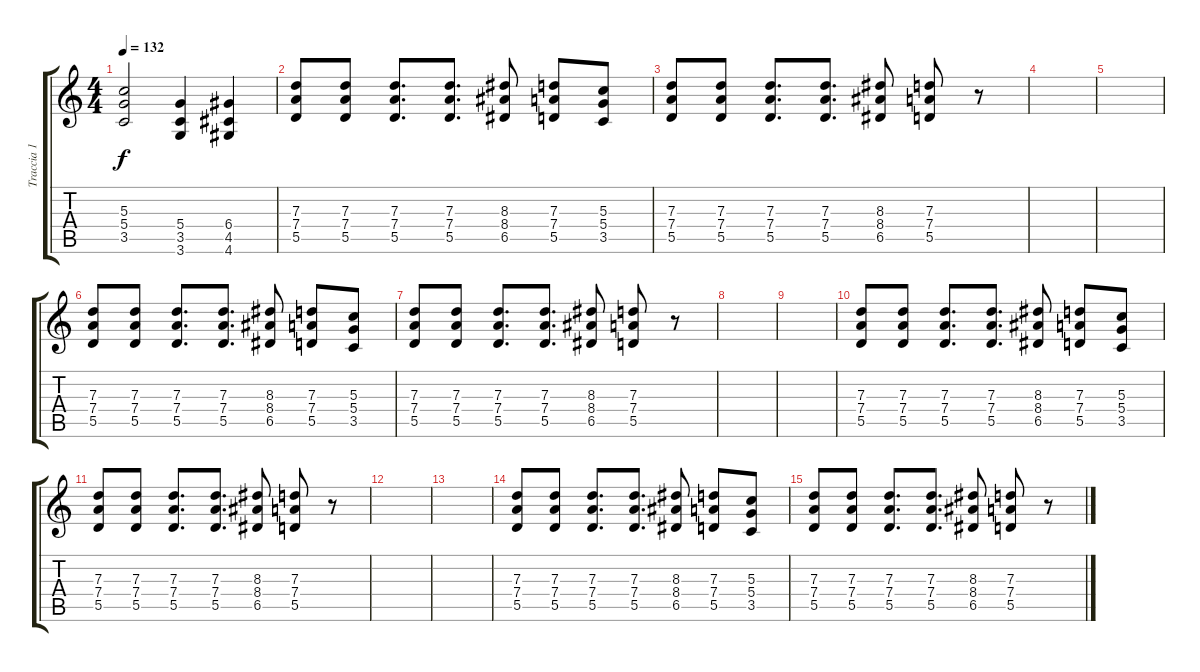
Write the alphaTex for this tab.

\track ("Traccia 1" "Traccia 1") {instrument distortionguitar}
\staff {score tabs}
\tuning (E4 B3 G3 D3 A2 E2) {hide}
\ts (4 4)
\tempo 132
\clef g2
\ks c
(5.3 5.4 3.5).2{dy f} (5.4 3.5 3.6).4 (6.4 4.5 4.6).4 |
(7.3 7.4 5.5).8 (7.3 7.4 5.5).8 (7.3 7.4 5.5).8{d} (7.3 7.4 5.5).8{d} (8.3 8.4 6.5).8 (7.3 7.4 5.5).8 (5.3 5.4 3.5).8 |
(7.3 7.4 5.5).8 (7.3 7.4 5.5).8 (7.3 7.4 5.5).8{d} (7.3 7.4 5.5).8{d} (8.3 8.4 6.5).8 (7.3 7.4 5.5).8 r.8 |
|
|
(7.3 7.4 5.5).8 (7.3 7.4 5.5).8 (7.3 7.4 5.5).8{d} (7.3 7.4 5.5).8{d} (8.3 8.4 6.5).8 (7.3 7.4 5.5).8 (5.3 5.4 3.5).8 |
(7.3 7.4 5.5).8 (7.3 7.4 5.5).8 (7.3 7.4 5.5).8{d} (7.3 7.4 5.5).8{d} (8.3 8.4 6.5).8 (7.3 7.4 5.5).8 r.8 |
|
|
(7.3 7.4 5.5).8 (7.3 7.4 5.5).8 (7.3 7.4 5.5).8{d} (7.3 7.4 5.5).8{d} (8.3 8.4 6.5).8 (7.3 7.4 5.5).8 (5.3 5.4 3.5).8 |
(7.3 7.4 5.5).8 (7.3 7.4 5.5).8 (7.3 7.4 5.5).8{d} (7.3 7.4 5.5).8{d} (8.3 8.4 6.5).8 (7.3 7.4 5.5).8 r.8 |
|
|
(7.3 7.4 5.5).8 (7.3 7.4 5.5).8 (7.3 7.4 5.5).8{d} (7.3 7.4 5.5).8{d} (8.3 8.4 6.5).8 (7.3 7.4 5.5).8 (5.3 5.4 3.5).8 |
(7.3 7.4 5.5).8 (7.3 7.4 5.5).8 (7.3 7.4 5.5).8{d} (7.3 7.4 5.5).8{d} (8.3 8.4 6.5).8 (7.3 7.4 5.5).8 r.8
